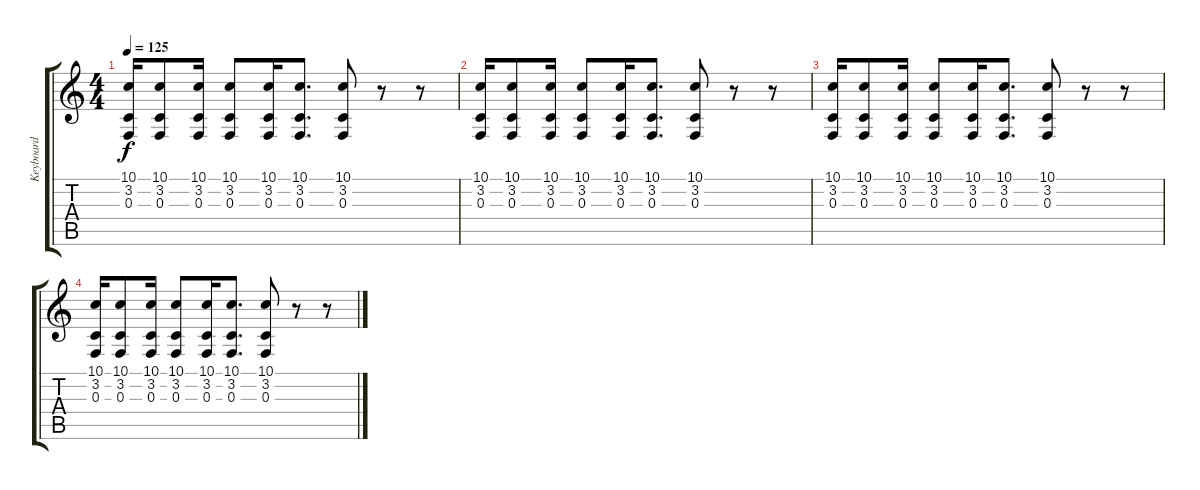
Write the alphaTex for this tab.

\track ("Keyboard" "Keyboard") {instrument timpani}
\staff {score tabs}
\tuning (D4 A3 F3 C3 G2 C2) {hide}
\ts (4 4)
\tempo 125
\clef g2
\ks c
(10.1 3.2 0.3).16{dy f} (10.1 3.2 0.3).8 (10.1 3.2 0.3).16 (10.1 3.2 0.3).8 (10.1 3.2 0.3).16 (10.1 3.2 0.3).8{d} (10.1 3.2 0.3).8 r.8 r.8 |
(10.1 3.2 0.3).16 (10.1 3.2 0.3).8 (10.1 3.2 0.3).16 (10.1 3.2 0.3).8 (10.1 3.2 0.3).16 (10.1 3.2 0.3).8{d} (10.1 3.2 0.3).8 r.8 r.8 |
(10.1 3.2 0.3).16 (10.1 3.2 0.3).8 (10.1 3.2 0.3).16 (10.1 3.2 0.3).8 (10.1 3.2 0.3).16 (10.1 3.2 0.3).8{d} (10.1 3.2 0.3).8 r.8 r.8 |
(10.1 3.2 0.3).16 (10.1 3.2 0.3).8 (10.1 3.2 0.3).16 (10.1 3.2 0.3).8 (10.1 3.2 0.3).16 (10.1 3.2 0.3).8{d} (10.1 3.2 0.3).8 r.8 r.8
